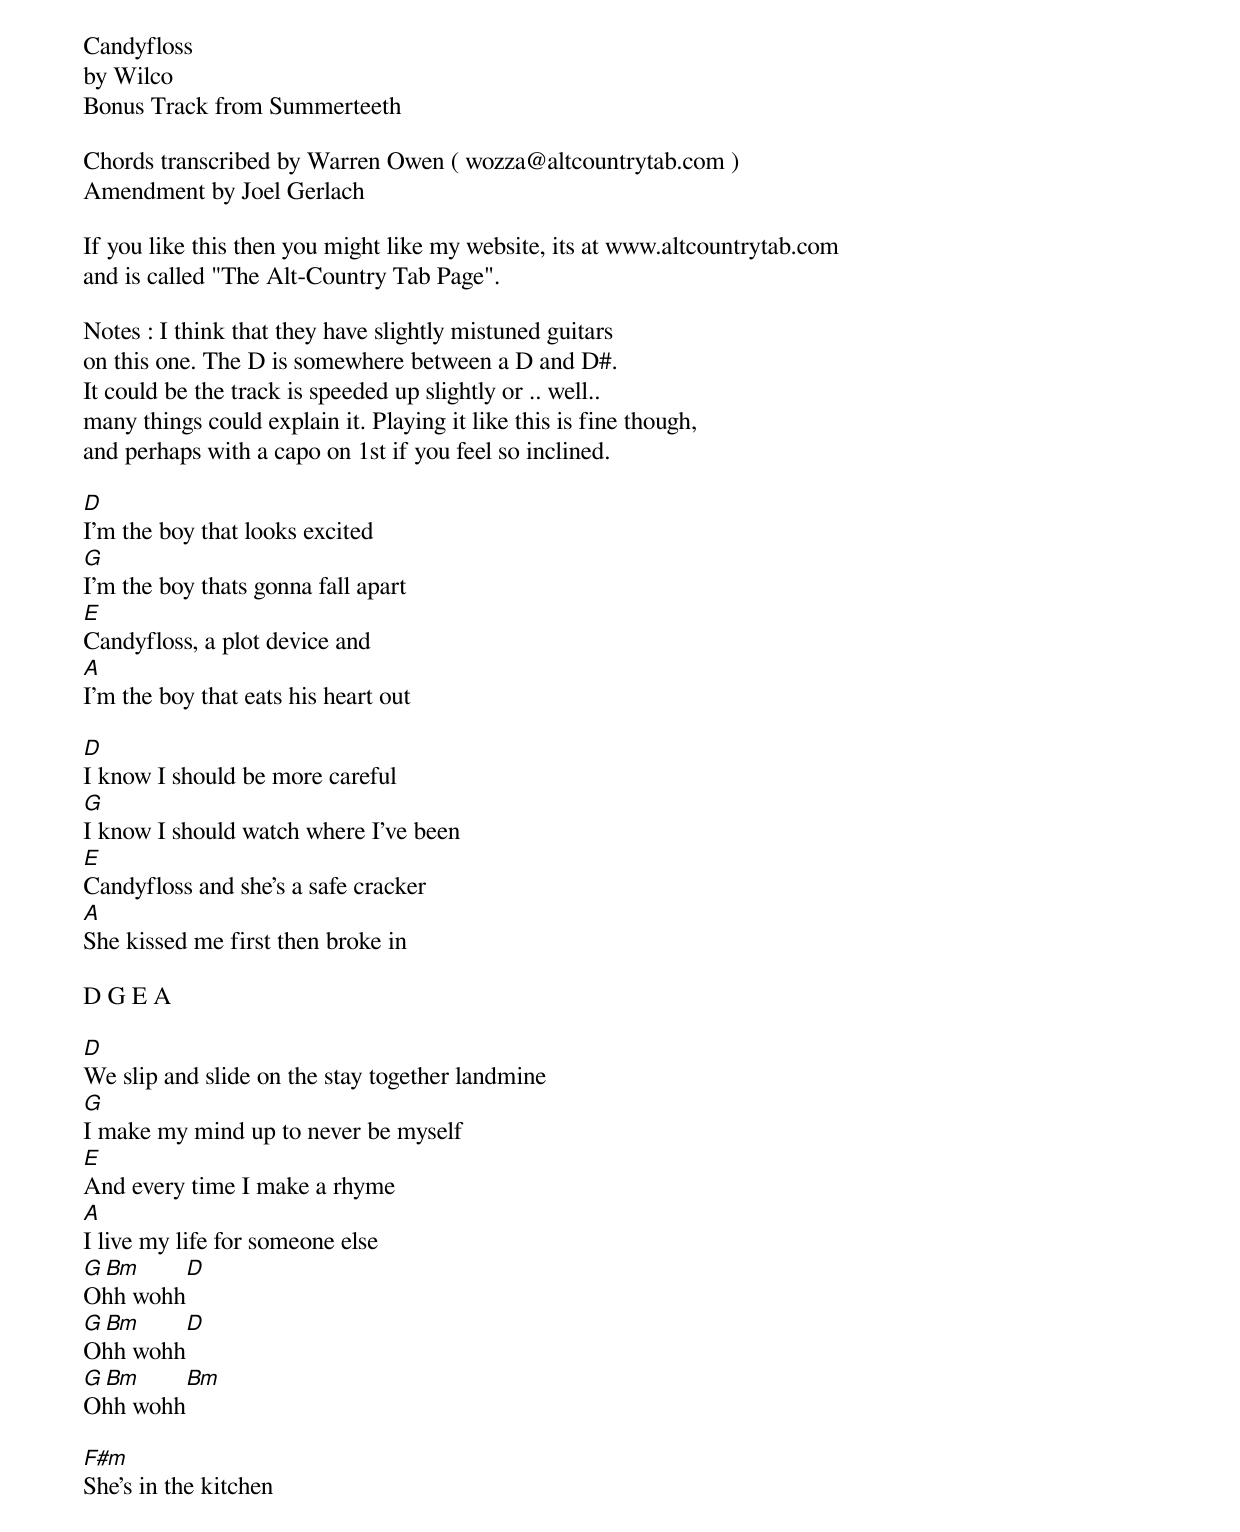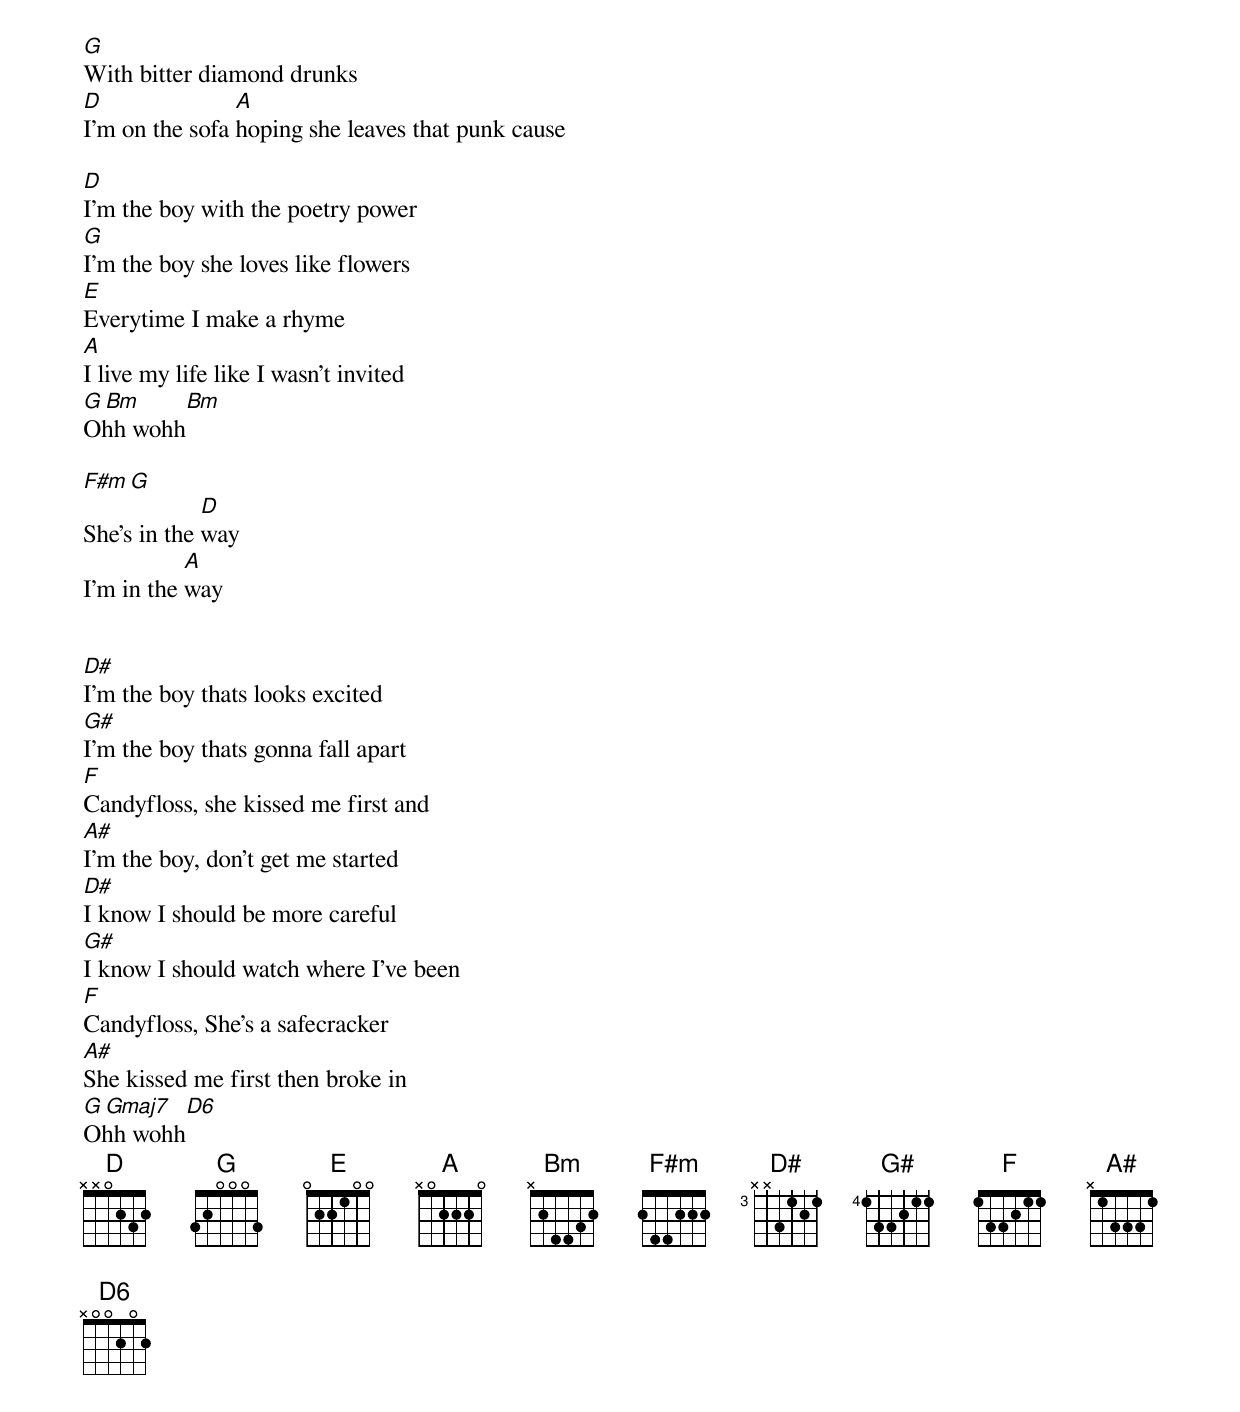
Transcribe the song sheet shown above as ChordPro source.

Candyfloss
by Wilco
Bonus Track from Summerteeth

Chords transcribed by Warren Owen ( wozza@altcountrytab.com )
Amendment by Joel Gerlach

If you like this then you might like my website, its at www.altcountrytab.com
and is called "The Alt-Country Tab Page".

Notes : I think that they have slightly mistuned guitars
on this one. The D is somewhere between a D and D#.
It could be the track is speeded up slightly or .. well..
many things could explain it. Playing it like this is fine though,
and perhaps with a capo on 1st if you feel so inclined.

[D]I'm the boy that looks excited
[G]I'm the boy thats gonna fall apart
[E]Candyfloss, a plot device and
[A]I'm the boy that eats his heart out

[D]I know I should be more careful
[G]I know I should watch where I've been
[E]Candyfloss and she's a safe cracker
[A]She kissed me first then broke in

D G E A

[D]We slip and slide on the stay together landmine
[G]I make my mind up to never be myself
[E]And every time I make a rhyme
[A]I live my life for someone else
[G Bm]Ohh wohh[D]
[G Bm]Ohh wohh[D]
[G Bm]Ohh wohh[Bm]

[F#m]She's in the kitchen
[G]With bitter diamond drunks
[D]I'm on the sofa [A]hoping she leaves that punk cause

[D]I'm the boy with the poetry power
[G]I'm the boy she loves like flowers
[E]Everytime I make a rhyme
[A]I live my life like I wasn't invited
[G Bm]Ohh wohh[Bm]

[F#m G]
She's in the [D]way
I'm in the [A]way

{up a half-step}

[D#]I'm the boy thats looks excited
[G#]I'm the boy thats gonna fall apart
[F]Candyfloss, she kissed me first and
[A#]I'm the boy, don't get me started
[D#]I know I should be more careful
[G#]I know I should watch where I've been
[F]Candyfloss, She's a safecracker
[A#]She kissed me first then broke in
[G Gmaj7]Ohh wohh[D6]
